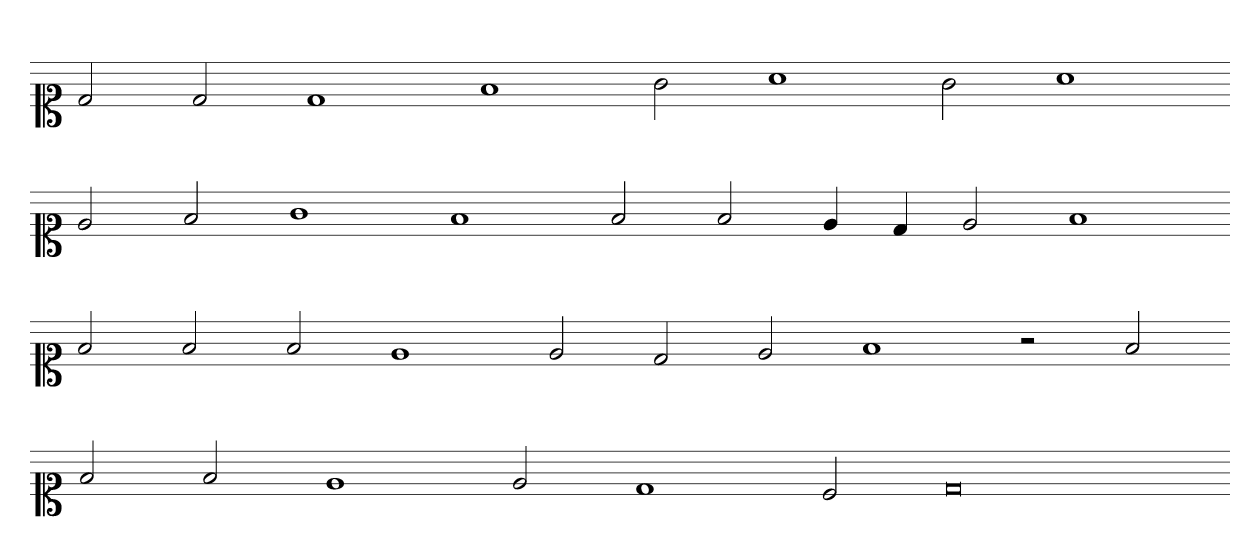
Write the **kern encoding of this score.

**kern
*part1
*staff1
*clefC1
*k[]
=
2d
2d
1d
1f
2g
1a
2g
1a
=-
2e
2f
1g
1f
2f
2f
4e
4d
2e
1f
=-
2f
2f
2f
1e
2e
2d
2e
1f
2r
2f
=-
2f
2f
1e
2e
1d
2c
0d
=-
*-
